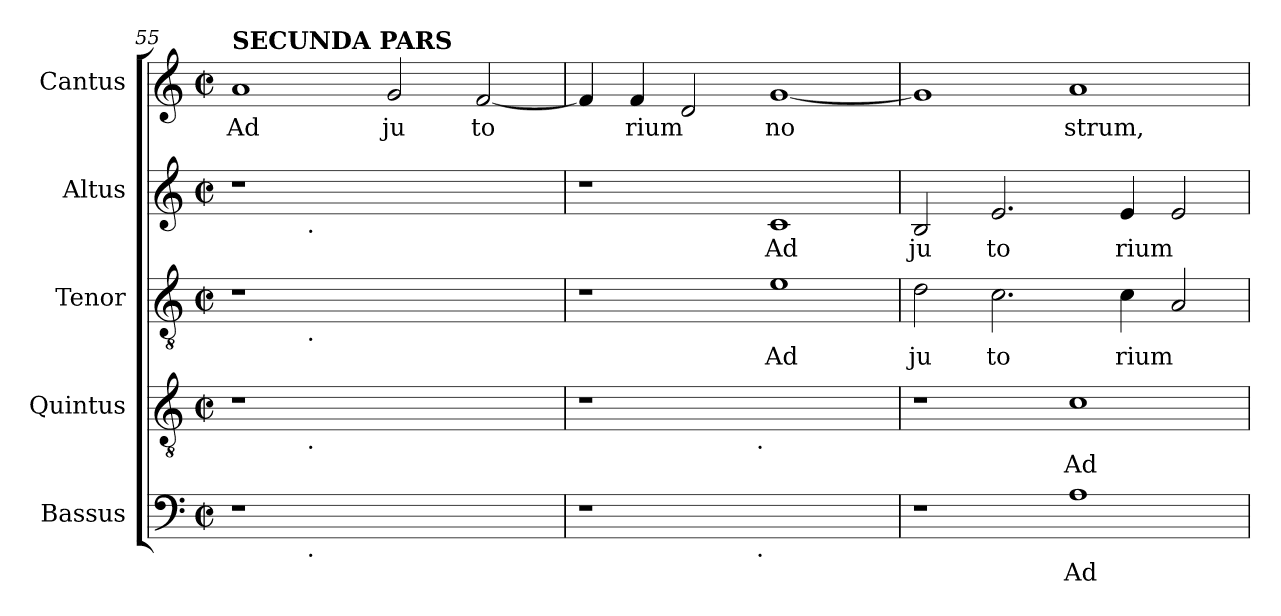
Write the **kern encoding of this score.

**kern	**text	**kern	**text	**kern	**text	**kern	**text	**kern	**text
*part5	*part5	*part4	*part4	*part3	*part3	*part2	*part2	*part1	*part1
*staff5	*staff5	*staff4	*staff4	*staff3	*staff3	*staff2	*staff2	*staff1	*staff1
*I"Bassus	*	*I"Quintus	*	*I"Tenor	*	*I"Altus	*	*I"Cantus	*
!!LO:LB:g=z
*clefF4	*	*clefGv2	*	*clefGv2	*	*clefG2	*	*clefG2	*
*k[]	*	*k[]	*	*k[]	*	*k[]	*	*k[]	*
*C:	*	*C:	*	*C:	*	*C:	*	*C:	*
*M2/2	*	*M2/2	*	*M2/2	*	*M2/2	*	*M2/2	*
*met(c|)	*	*met(c|)	*	*met(c|)	*	*met(c|)	*	*met(c|)	*
=55	=55	=55	=55	=55	=55	=55	=55	=55	=55
!	!	!	!	!	!	!	!	!LO:TX:a:B:t=SECUNDA PARS	!
!	!	!	!	!	!	!	!	!	!LO:LY:b:cj
*^	*	*^	*	*^	*	*^	*	*	*
1r	4...ryy	.	1r	4...ryy	.	1r	4...ryy	.	1r	4...ryy	.	1a	Ad
!	!	!	!	!	!	!	!	!	!	!LO:TX:b:t=.	!	!	!
!	!	!	!	!	!	!	!LO:TX:b:t=.	!	!	!	!	!	!
!	!	!	!	!LO:TX:b:t=.	!	!	!	!	!	!	!	!	!
!	!LO:TX:b:t=.	!	!	!	!	!	!	!	!	!	!	!	!
.	1ryy	.	.	1ryy	.	.	1ryy	.	.	1ryy	.	.	.
!	!	!	!	!	!	!	!	!	!	!	!	!	!LO:LY:b:cj
1ryy	.	.	1ryy	.	.	1ryy	.	.	1ryy	.	.	2g/	ju
.	2ryy	.	.	2ryy	.	.	2ryy	.	.	2ryy	.	.	.
!	!	!	!	!	!	!	!	!	!	!	!	!	!LO:LY:b:cj
.	.	.	.	.	.	.	.	.	.	.	.	[<2f/	to
.	32ryy	.	.	32ryy	.	.	32ryy	.	.	32ryy	.	.	.
=56	=56	=56	=56	=56	=56	=56	=56	=56	=56	=56	=56	=56	=56
!	!	!	!	!	!	!	!	!	!	!	!	!	!LO:LY:b:cj
*	*	*	*	*	*	*v	*v	*	*	*	*	*	*
*	*	*	*	*	*	*	*	*v	*v	*	*	*
1r	2ryy	.	1r	2ryy	.	1r	.	1r	.	4f/]	.
!	!	!	!	!	!	!	!	!	!	!	!LO:LY:b:cj
.	.	.	.	.	.	.	.	.	.	4f/	rium
!	!	!	!	!	!	!	!	!	!	!	!LO:LY:b:cj
.	4...ryy	.	.	4...ryy	.	.	.	.	.	2d/	.
!	!	!	!	!LO:TX:b:t=.	!	!	!	!	!	!	!
!	!LO:TX:b:t=.	!	!	!	!	!	!	!	!	!	!
.	1ryy	.	.	1ryy	.	.	.	.	.	.	.
!	!	!	!	!	!	!	!LO:LY:b:cj	!	!LO:LY:b:cj	!	!LO:LY:b:cj
1ryy	.	.	1ryy	.	.	1e	Ad	1c	Ad	[<1g	no
.	32ryy	.	.	32ryy	.	.	.	.	.	.	.
=57	=57	=57	=57	=57	=57	=57	=57	=57	=57	=57	=57
!	!	!	!	!	!	!	!LO:LY:b:cj	!	!LO:LY:b:cj	!	!LO:LY:b:cj
*v	*v	*	*	*	*	*	*	*	*	*	*
*	*	*v	*v	*	*	*	*	*	*	*
1r	.	1r	.	2d\	ju	2B/	ju	1g]	.
!	!	!	!	!	!LO:LY:b:cj	!	!LO:LY:b:cj	!	!
.	.	.	.	2.c\	to	2.e/	to	.	.
!	!LO:LY:b:cj	!	!LO:LY:b:cj	!	!	!	!	!	!LO:LY:b:cj
1A	Ad-	1c	Ad	.	.	.	.	1a	strum,
!	!	!	!	!	!LO:LY:b:cj	!	!LO:LY:b:cj	!	!
.	.	.	.	4c\	rium	4e/	rium	.	.
!	!	!	!	!	!LO:LY:b:cj	!	!LO:LY:b:cj	!	!
.	.	.	.	2A/	.	2e/	.	.	.
=	=	=	=	=	=	=	=	=	=
*-	*-	*-	*-	*-	*-	*-	*-	*-	*-
